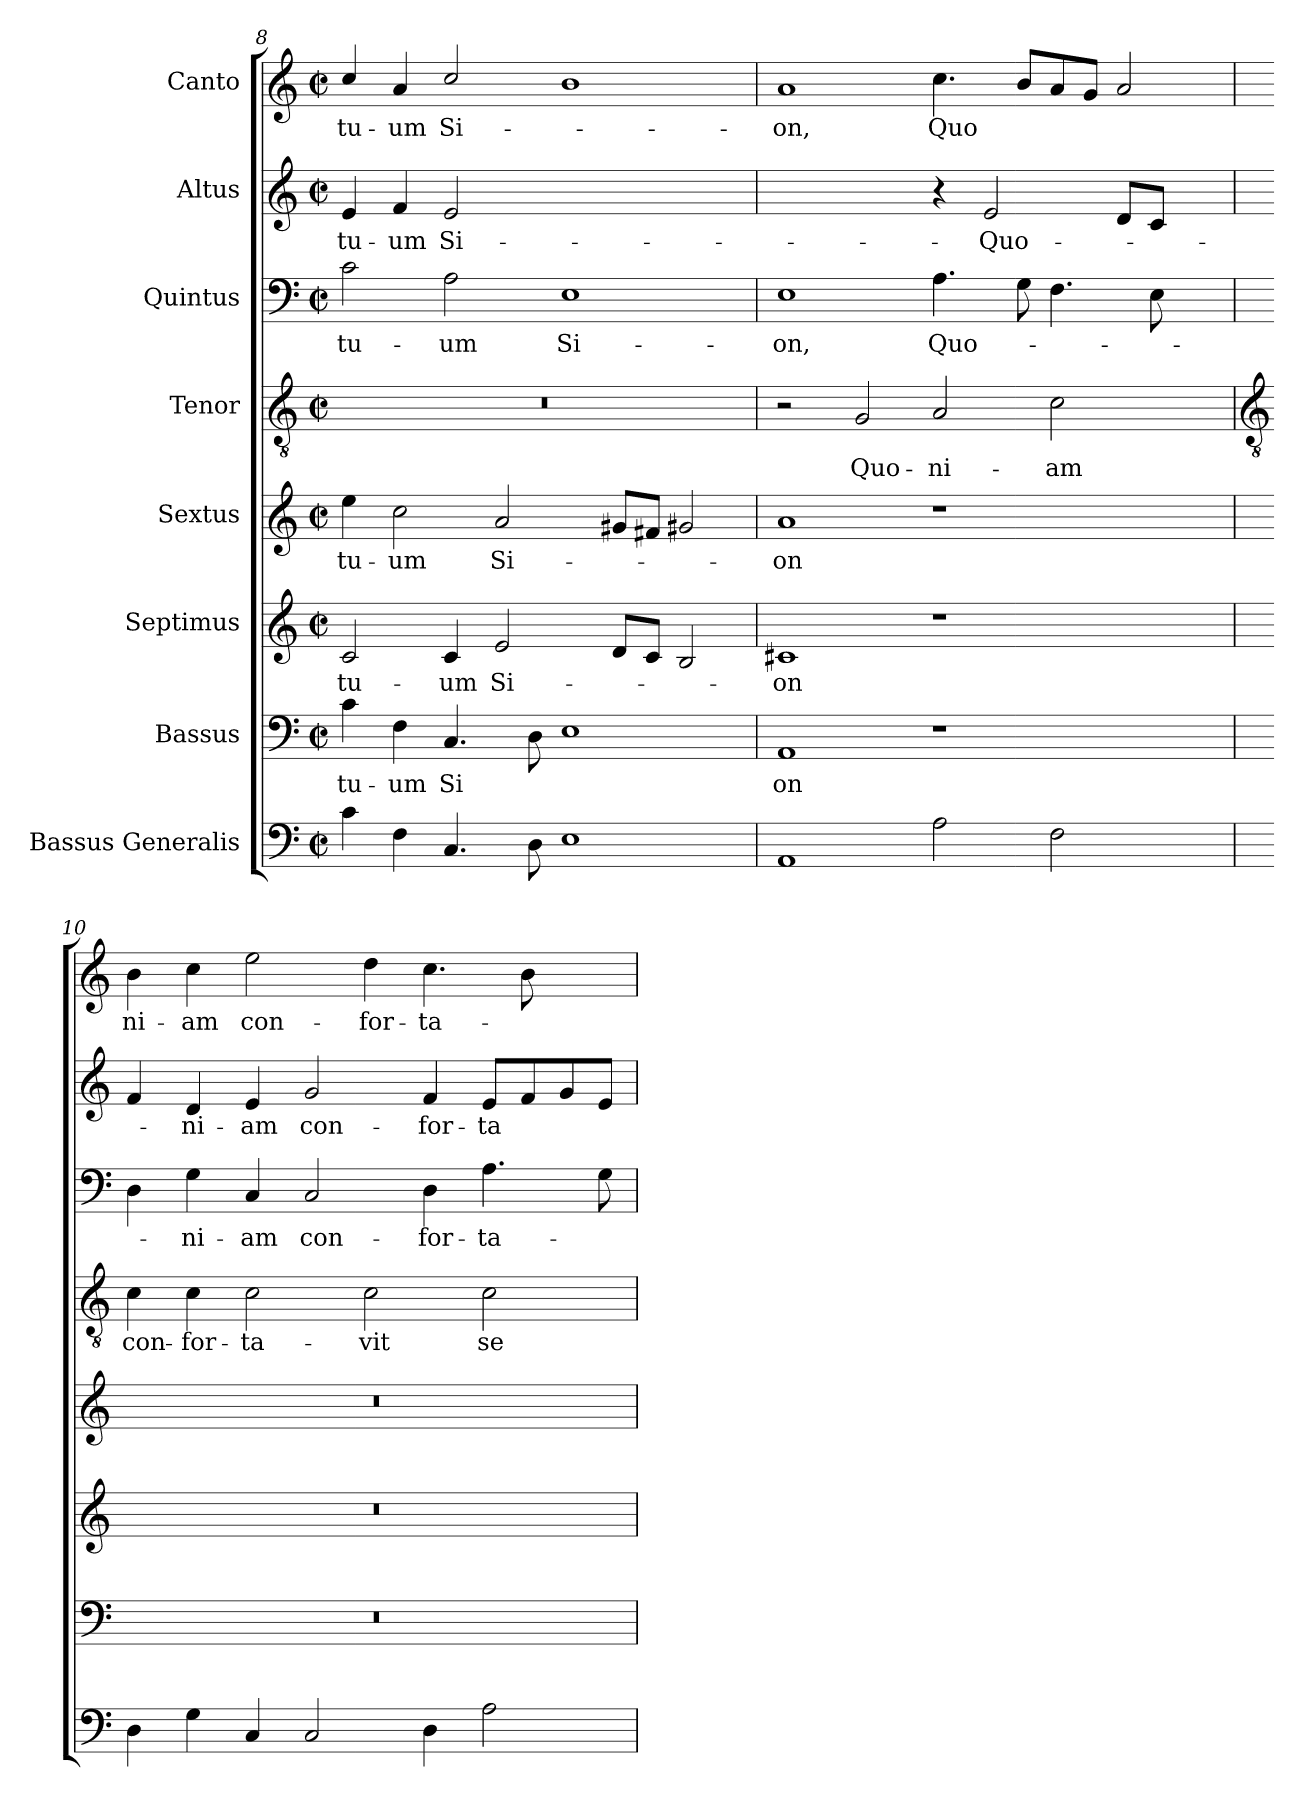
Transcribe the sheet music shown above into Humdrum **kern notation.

**kern	**kern	**text	**kern	**text	**kern	**text	**kern	**text	**kern	**text	**kern	**text	**kern	**text
*part8	*part7	*part7	*part6	*part6	*part5	*part5	*part4	*part4	*part3	*part3	*part2	*part2	*part1	*part1
*staff8	*staff7	*staff7	*staff6	*staff6	*staff5	*staff5	*staff4	*staff4	*staff3	*staff3	*staff2	*staff2	*staff1	*staff1
*I"Bassus Generalis	*I"Bassus	*	*I"Septimus	*	*I"Sextus	*	*I"Tenor	*	*I"Quintus	*	*I"Altus	*	*I"Canto	*
*clefF4	*clefF4	*	*clefG2	*	*clefG2	*	*clefGv2	*	*clefF4	*	*clefG2	*	*clefG2	*
*k[]	*k[]	*	*k[]	*	*k[]	*	*k[]	*	*k[]	*	*k[]	*	*k[]	*
*C:	*C:	*	*C:	*	*C:	*	*C:	*	*C:	*	*C:	*	*C:	*
*M4/2	*M4/2	*	*M4/2	*	*M4/2	*	*M4/2	*	*M4/2	*	*M4/2	*	*M4/2	*
*met(c|)	*met(c|)	*	*met(c|)	*	*met(c|)	*	*met(c|)	*	*met(c|)	*	*met(c|)	*	*met(c|)	*
=8A	=8A	=8A	=8A	=8A	=8A	=8A	=8A	=8A	=8A	=8A	=8A	=8A	=8A	=8A
!	!	!LO:LY:b	!	!LO:LY:b	!	!LO:LY:b	!	!	!	!LO:LY:b	!	!LO:LY:b	!	!LO:LY:b
*	*	*	*	*	*	*	*	*	*	*	*	*	*^	*
4c	4c	tu-	2c	tu-	4ee	tu-	0r	.	2c	tu-	4e	tu-	4cc	0ryy	tu-
!	!	!LO:LY:b	!	!	!	!LO:LY:b	!	!	!	!	!	!LO:LY:b	!	!	!LO:LY:b
4F	4F	-um	.	.	2cc	-um	.	.	.	.	4f	-um	4a	.	-um
!	!	!LO:LY:b	!	!LO:LY:b	!	!	!	!	!	!LO:LY:b	!	!LO:LY:b	!	!	!LO:LY:b
4.C	4.C	Si	4c	-um	.	.	.	.	2A	-um	2e	Si-	2cc	.	Si-
!	!	!	!	!LO:LY:b	!	!LO:LY:b	!	!	!	!	!	!	!	!	!
.	.	.	2e	Si-	2a	Si-	.	.	.	.	.	.	.	.	.
8D	8D	.	.	.	.	.	.	.	.	.	.	.	.	.	.
!	!	!	!	!	!	!	!	!	!	!LO:LY:b	!	!LO:LY:b	!	!	!
1E	1E	.	.	.	.	.	.	.	1E	Si-	[1eyy	-on,	1b	.	.
.	.	.	8dL	.	8g#XL	.	.	.	.	.	.	.	.	.	.
.	.	.	8cJ	.	8f#XJ	.	.	.	.	.	.	.	.	.	.
.	.	.	2B	.	2g#X	.	.	.	.	.	.	.	.	.	.
=9	=9	=9	=9	=9	=9	=9	=9	=9	=9	=9	=9	=9	=9	=9	=9
!	!	!LO:LY:b	!	!LO:LY:b	!	!LO:LY:b	!	!	!	!LO:LY:b	!	!	!	!	!LO:LY:b
1AA	1AA	on	1c#X	-on	1a	-on	2r	.	1E	-on,	1eyy]	.	1a	1ryy	-on,
!	!	!	!	!	!	!	!	!LO:LY:b	!	!	!	!	!	!	!
.	.	.	.	.	.	.	2G	Quo-	.	.	.	.	.	.	.
!	!	!	!	!	!	!	!	!LO:LY:b	!	!LO:LY:b	!	!	!	!	!LO:LY:b
2A	1r	.	1r	.	1r	.	2A	-ni-	4.A	Quo-	4r	.	4.cc	1ryy	Quo
!	!	!	!	!	!	!	!	!	!	!	!	!LO:LY:b	!	!	!
.	.	.	.	.	.	.	.	.	.	.	2e	Quo-	.	.	.
.	.	.	.	.	.	.	.	.	8G	.	.	.	8bL	.	.
!	!	!	!	!	!	!	!	!LO:LY:b	!	!	!	!	!	!	!
2F	.	.	.	.	.	.	2c	-am	4.F	.	.	.	8a	.	.
.	.	.	.	.	.	.	.	.	.	.	.	.	8gJ	.	.
.	.	.	.	.	.	.	.	.	.	.	8dL	.	2a	.	.
.	.	.	.	.	.	.	.	.	8E	.	8cJ	.	.	.	.
4ryy	4ryy	.	4ryy	.	4ryy	.	4ryy	.	4ryy	.	4ryy	.	.	4ryy	.
!!LO:LB:g=z	!!
=10A	=10A	=10A	=10A	=10A	=10A	=10A	=10A	=10A	=10A	=10A	=10A	=10A	=10A	=10A	=10A
*	*	*	*	*	*	*	*clefGv2	*	*	*	*	*	*	*	*
!	!	!	!	!	!	!	!	!LO:LY:b	!	!	!	!	!	!	!LO:LY:b
4D	0r	.	0r	.	0r	.	4c	con-	4D	.	4f	.	4b	4ryy	ni-
!	!	!	!	!	!	!	!	!LO:LY:b	!	!LO:LY:b	!	!LO:LY:b	!	!	!LO:LY:b
4G	.	.	.	.	.	.	4c	-for-	4G	-ni-	4d	-ni-	4cc	1..ryy	-am
!	!	!	!	!	!	!	!	!LO:LY:b	!	!LO:LY:b	!	!LO:LY:b	!	!	!LO:LY:b
4C	.	.	.	.	.	.	2c	-ta-	4C	-am	4e	-am	2ee	.	con-
!	!	!	!	!	!	!	!	!	!	!LO:LY:b	!	!LO:LY:b	!	!	!
2C	.	.	.	.	.	.	.	.	2C	con-	2g	con-	.	.	.
!	!	!	!	!	!	!	!	!LO:LY:b	!	!	!	!	!	!	!LO:LY:b
.	.	.	.	.	.	.	2c	-vit	.	.	.	.	4dd	.	-for-
!	!	!	!	!	!	!	!	!	!	!LO:LY:b	!	!LO:LY:b	!	!	!LO:LY:b
4D	.	.	.	.	.	.	.	.	4D	-for-	4f	-for-	4.cc	.	-ta-
!	!	!	!	!	!	!	!	!LO:LY:b	!	!LO:LY:b	!	!LO:LY:b	!	!	!
2A	.	.	.	.	.	.	2c	se-	4.A	-ta-	8eL	-ta	.	.	.
.	.	.	.	.	.	.	.	.	.	.	8f	.	8b	.	.
.	.	.	.	.	.	.	.	.	.	.	8g	.	4ryy	.	.
.	.	.	.	.	.	.	.	.	8G	.	8eJ	.	.	.	.
*	*	*	*	*	*	*	*	*	*	*	*	*	*v	*v	*
=	=	=	=	=	=	=	=	=	=	=	=	=	=	=
*-	*-	*-	*-	*-	*-	*-	*-	*-	*-	*-	*-	*-	*-	*-
